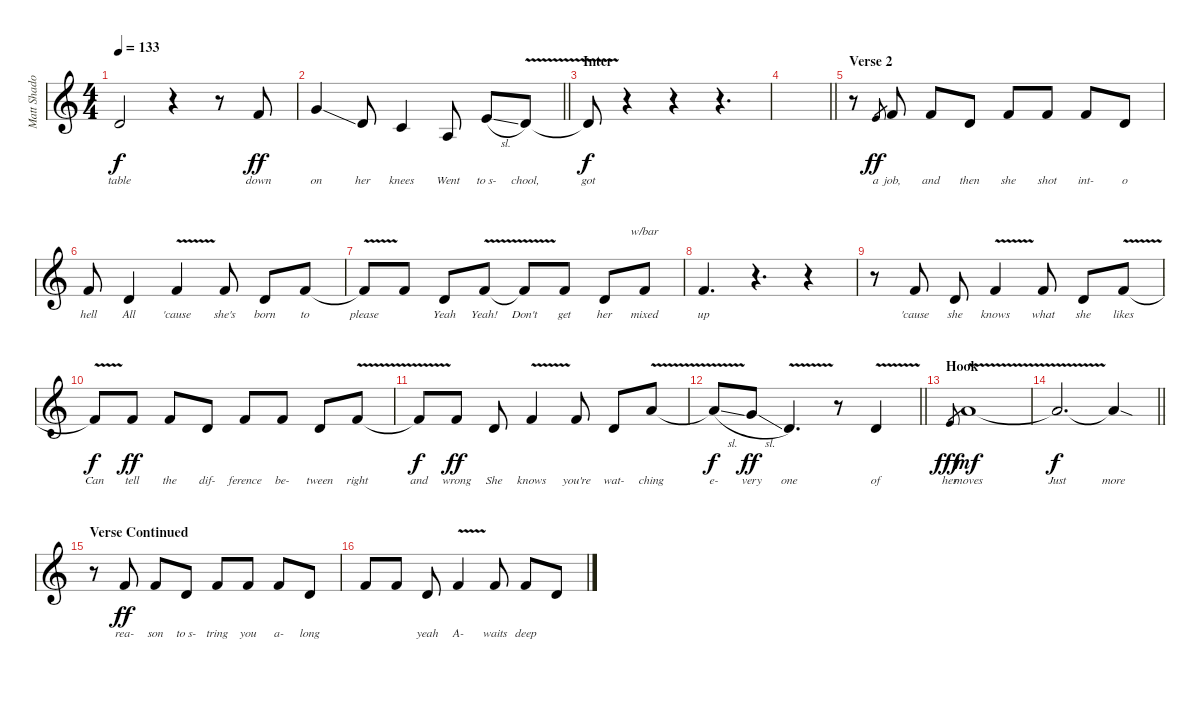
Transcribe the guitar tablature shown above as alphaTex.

\track ("Matt Shadows [Vocals]" "Matt Shado") {instrument clarinet}
\staff {score}
\tuning (E4 B3 G3 D3 A2 E2) {hide}
\ts (4 4)
\tempo 133
\clef g2
\ks c
3.2{t}.2{lyrics (0 "table") lyrics (1 "") lyrics (2 "") lyrics (3 "") lyrics (4 "") dy f} r.4 r.8 1.1.8{lyrics (0 "down") lyrics (1 "") lyrics (2 "") lyrics (3 "") lyrics (4 "") dy ff} |
\barLineRight lightlight
8.2{ss}.4{lyrics (0 "on") lyrics (1 "") lyrics (2 "") lyrics (3 "") lyrics (4 "")} 3.2.8{lyrics (0 "her") lyrics (1 "") lyrics (2 "") lyrics (3 "") lyrics (4 "")} 1.2.4{lyrics (0 "knees") lyrics (1 "") lyrics (2 "") lyrics (3 "") lyrics (4 "")} 2.3.8{lyrics (0 "Went") lyrics (1 "") lyrics (2 "") lyrics (3 "") lyrics (4 "")} 5.2{sl}.8{lyrics (0 "to s-") lyrics (1 "") lyrics (2 "") lyrics (3 "") lyrics (4 "")} 3.2{v}.8{lyrics (0 "chool,") lyrics (1 "") lyrics (2 "") lyrics (3 "") lyrics (4 "")} |
\section ("" "Inter")
3.2{t}.8{lyrics (0 "got") lyrics (1 "") lyrics (2 "") lyrics (3 "") lyrics (4 "") dy f} r.4 r.4 r.4{d} |
\barLineRight lightlight
|
\section ("" "Verse 2")
r.8 0.1.8{lyrics (0 "a") lyrics (1 "") lyrics (2 "") lyrics (3 "") lyrics (4 "") gr dy ff} 1.1.8{lyrics (0 "job,") lyrics (1 "") lyrics (2 "") lyrics (3 "") lyrics (4 "")} 1.1.8{lyrics (0 "and") lyrics (1 "") lyrics (2 "") lyrics (3 "") lyrics (4 "")} 3.2.8{lyrics (0 "then") lyrics (1 "") lyrics (2 "") lyrics (3 "") lyrics (4 "")} 1.1.8{lyrics (0 "she") lyrics (1 "") lyrics (2 "") lyrics (3 "") lyrics (4 "")} 1.1.8{lyrics (0 "shot") lyrics (1 "") lyrics (2 "") lyrics (3 "") lyrics (4 "")} 1.1.8{lyrics (0 "int-") lyrics (1 "") lyrics (2 "") lyrics (3 "") lyrics (4 "")} 3.2.8{lyrics (0 "o") lyrics (1 "") lyrics (2 "") lyrics (3 "") lyrics (4 "")} |
1.1.8{lyrics (0 "hell") lyrics (1 "") lyrics (2 "") lyrics (3 "") lyrics (4 "")} 3.2.4{lyrics (0 "All") lyrics (1 "") lyrics (2 "") lyrics (3 "") lyrics (4 "")} 1.1{v}.4{lyrics (0 "'cause") lyrics (1 "") lyrics (2 "") lyrics (3 "") lyrics (4 "")} 1.1.8{lyrics (0 "she's") lyrics (1 "") lyrics (2 "") lyrics (3 "") lyrics (4 "")} 3.2.8{lyrics (0 "born") lyrics (1 "") lyrics (2 "") lyrics (3 "") lyrics (4 "")} 1.1.8{lyrics (0 "to") lyrics (1 "") lyrics (2 "") lyrics (3 "") lyrics (4 "")} |
1.1{v t}.8{lyrics (0 "please") lyrics (1 "") lyrics (2 "") lyrics (3 "") lyrics (4 "")} 1.1.8{lyrics (0 "") lyrics (1 "") lyrics (2 "") lyrics (3 "") lyrics (4 "")} 3.2.8{lyrics (0 "Yeah") lyrics (1 "") lyrics (2 "") lyrics (3 "") lyrics (4 "")} 1.1{v}.8{lyrics (0 "Yeah!") lyrics (1 "") lyrics (2 "") lyrics (3 "") lyrics (4 "")} 1.1{t}.8{lyrics (0 "Don't") lyrics (1 "") lyrics (2 "") lyrics (3 "") lyrics (4 "")} 1.1.8{lyrics (0 "get") lyrics (1 "") lyrics (2 "") lyrics (3 "") lyrics (4 "")} 3.2.8{lyrics (0 "her") lyrics (1 "") lyrics (2 "") lyrics (3 "") lyrics (4 "")} 1.1.8{tbe (custom default 0 0 16 0 27 0 60 -6) lyrics (0 "mixed") lyrics (1 "") lyrics (2 "") lyrics (3 "") lyrics (4 "")} |
1.1{t}.4{d lyrics (0 "up") lyrics (1 "") lyrics (2 "") lyrics (3 "") lyrics (4 "")} r.4{d} r.4 |
r.8 1.1.8{lyrics (0 "'cause") lyrics (1 "") lyrics (2 "") lyrics (3 "") lyrics (4 "")} 3.2.8{lyrics (0 "she") lyrics (1 "") lyrics (2 "") lyrics (3 "") lyrics (4 "")} 1.1{v}.4{lyrics (0 "knows") lyrics (1 "") lyrics (2 "") lyrics (3 "") lyrics (4 "")} 1.1.8{lyrics (0 "what") lyrics (1 "") lyrics (2 "") lyrics (3 "") lyrics (4 "")} 3.2.8{lyrics (0 "she") lyrics (1 "") lyrics (2 "") lyrics (3 "") lyrics (4 "")} 1.1{v}.8{lyrics (0 "likes") lyrics (1 "") lyrics (2 "") lyrics (3 "") lyrics (4 "")} |
1.1{t}.8{lyrics (0 "Can") lyrics (1 "") lyrics (2 "") lyrics (3 "") lyrics (4 "") dy f} 1.1.8{lyrics (0 "tell") lyrics (1 "") lyrics (2 "") lyrics (3 "") lyrics (4 "") dy ff} 1.1.8{lyrics (0 "the") lyrics (1 "") lyrics (2 "") lyrics (3 "") lyrics (4 "")} 3.2.8{lyrics (0 "dif-") lyrics (1 "") lyrics (2 "") lyrics (3 "") lyrics (4 "")} 1.1.8{lyrics (0 "ference") lyrics (1 "") lyrics (2 "") lyrics (3 "") lyrics (4 "")} 1.1.8{lyrics (0 "be-") lyrics (1 "") lyrics (2 "") lyrics (3 "") lyrics (4 "")} 3.2.8{lyrics (0 "tween") lyrics (1 "") lyrics (2 "") lyrics (3 "") lyrics (4 "")} 1.1{v}.8{lyrics (0 "right") lyrics (1 "") lyrics (2 "") lyrics (3 "") lyrics (4 "")} |
1.1{t}.8{lyrics (0 "and") lyrics (1 "") lyrics (2 "") lyrics (3 "") lyrics (4 "") dy f} 1.1.8{lyrics (0 "wrong") lyrics (1 "") lyrics (2 "") lyrics (3 "") lyrics (4 "") dy ff} 3.2.8{lyrics (0 "She") lyrics (1 "") lyrics (2 "") lyrics (3 "") lyrics (4 "")} 1.1{v}.4{lyrics (0 "knows") lyrics (1 "") lyrics (2 "") lyrics (3 "") lyrics (4 "")} 1.1.8{lyrics (0 "you're") lyrics (1 "") lyrics (2 "") lyrics (3 "") lyrics (4 "")} 3.2.8{lyrics (0 "wat-") lyrics (1 "") lyrics (2 "") lyrics (3 "") lyrics (4 "")} 10.2{v}.8{lyrics (0 "ching") lyrics (1 "") lyrics (2 "") lyrics (3 "") lyrics (4 "")} |
\barLineRight lightlight
10.2{sl t}.8{lyrics (0 "e-") lyrics (1 "") lyrics (2 "") lyrics (3 "") lyrics (4 "") dy f} 8.2{sl}.8{lyrics (0 "very") lyrics (1 "") lyrics (2 "") lyrics (3 "") lyrics (4 "") dy ff} 3.2{v}.4{d lyrics (0 "one") lyrics (1 "") lyrics (2 "") lyrics (3 "") lyrics (4 "")} r.8 3.2{v}.4{lyrics (0 "of") lyrics (1 "") lyrics (2 "") lyrics (3 "") lyrics (4 "")} |
\section ("" "Hook")
0.1.8{lyrics (0 "her") lyrics (1 "") lyrics (2 "") lyrics (3 "") lyrics (4 "") gr dy fff} 5.1{v}.1{lyrics (0 "moves") lyrics (1 "") lyrics (2 "") lyrics (3 "") lyrics (4 "") dy mf} |
\barLineRight lightlight
5.1{t}.2{d lyrics (0 "Just") lyrics (1 "") lyrics (2 "") lyrics (3 "") lyrics (4 "") dy f} 5.1{sod t}.4{lyrics (0 "more") lyrics (1 "") lyrics (2 "") lyrics (3 "") lyrics (4 "")} |
\section ("" "Verse Continued")
r.8 1.1.8{lyrics (0 "rea-") lyrics (1 "") lyrics (2 "") lyrics (3 "") lyrics (4 "") dy ff} 1.1.8{lyrics (0 "son") lyrics (1 "") lyrics (2 "") lyrics (3 "") lyrics (4 "")} 3.2.8{lyrics (0 "to s-") lyrics (1 "") lyrics (2 "") lyrics (3 "") lyrics (4 "")} 1.1.8{lyrics (0 "tring") lyrics (1 "") lyrics (2 "") lyrics (3 "") lyrics (4 "")} 1.1.8{lyrics (0 "you") lyrics (1 "") lyrics (2 "") lyrics (3 "") lyrics (4 "")} 1.1.8{lyrics (0 "a-") lyrics (1 "") lyrics (2 "") lyrics (3 "") lyrics (4 "")} 3.2.8{lyrics (0 "long") lyrics (1 "") lyrics (2 "") lyrics (3 "") lyrics (4 "")} |
1.1.8{lyrics (0 "") lyrics (1 "") lyrics (2 "") lyrics (3 "") lyrics (4 "")} 1.1.8{lyrics (0 "") lyrics (1 "") lyrics (2 "") lyrics (3 "") lyrics (4 "")} 3.2.8{lyrics (0 "yeah") lyrics (1 "") lyrics (2 "") lyrics (3 "") lyrics (4 "")} 1.1{v}.4{lyrics (0 "A-") lyrics (1 "") lyrics (2 "") lyrics (3 "") lyrics (4 "")} 1.1.8{lyrics (0 "waits") lyrics (1 "") lyrics (2 "") lyrics (3 "") lyrics (4 "")} 1.1.8{lyrics (0 "deep") lyrics (1 "") lyrics (2 "") lyrics (3 "") lyrics (4 "")} 3.2.8{lyrics (0 "") lyrics (1 "") lyrics (2 "") lyrics (3 "") lyrics (4 "")}
